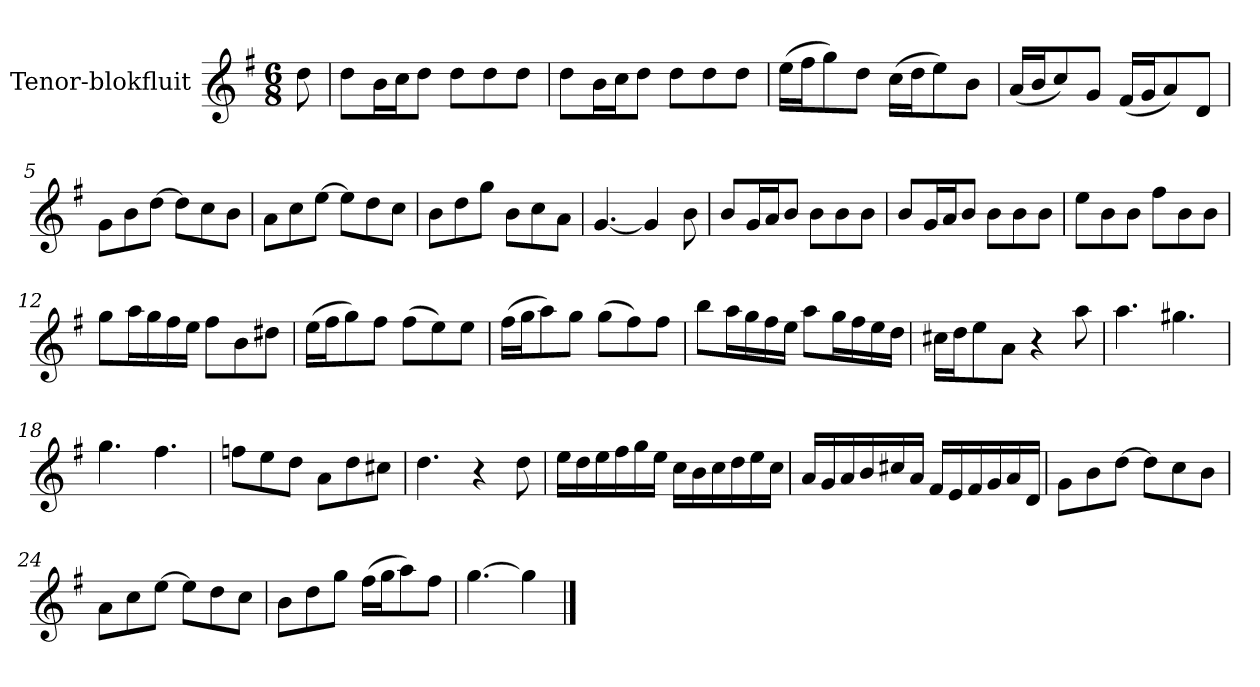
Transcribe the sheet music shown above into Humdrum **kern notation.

**kern
*part1
*staff1
*I"Tenor-blokfluit
*I'T. Blf.
*clefG2
*k[f#]
*M6/8
*MM60
=
8dd\
=1
8dd\L
16b\L
16cc\J
8dd\J
8dd\L
8dd\
8dd\J
=2
8dd\L
16b\L
16cc\J
8dd\J
8dd\L
8dd\
8dd\J
=3
(>16ee\LL
16ff#\J
8gg\)
8dd\J
(>16cc\LL
16dd\J
8ee\)
8b\J
=4
(<16a/LL
16b/J
8cc/)
8g/J
(<16f#/LL
16g/J
8a/)
8d/J
!!LO:LB:g=z
=5
8g\L
8b\
[8dd\J
8dd\L]
8cc\
8b\J
=6
8a\L
8cc\
[8ee\J
8ee\L]
8dd\
8cc\J
=7
8b\L
8dd\
8gg\J
8b\L
8cc\
8a\J
=8
[4.g/
4g/]
8b\
=9
8b/L
16g/L
16a/J
8b/J
8b\L
8b\
8b\J
!!LO:LB:g=z
=10
8b/L
16g/L
16a/J
8b/J
8b\L
8b\
8b\J
=11
8ee\L
8b\
8b\J
8ff#\L
8b\
8b\J
=12
8gg\L
16aa\L
16gg\
16ff#\
16ee\JJ
8ff#\L
8b\
8dd#X\J
=13
(>16ee\LL
16ff#\J
8gg\)
8ff#\J
(>8ff#\L
8ee\)
8ee\J
!!LO:LB:g=z
=14
(>16ff#\LL
16gg\J
8aa\)
8gg\J
(>8gg\L
8ff#\)
8ff#\J
=15
8bb\L
16aa\L
16gg\
16ff#\
16ee\JJ
8aa\L
16gg\L
16ff#\
16ee\
16dd\JJ
=16
16cc#X\LL
16dd\J
8ee\
8a\J
4r
8aa\
=17
4.aa\
4.gg#X\
=18
4.gg\
4.ff#\
!!LO:LB:g=z
=19
8ffn\L
8ee\
8dd\J
8a\L
8dd\
8cc#X\J
=20
4.dd\
4r
8dd\
=21
16ee\LL
16dd\
16ee\
16ff#\
16gg\
16ee\JJ
16cc\LL
16b\
16cc\
16dd\
16ee\
16cc\JJ
=22
16a/LL
16g/
16a/
16b/
16cc#X/
16a/JJ
16f#/LL
16e/
16f#/
16g/
16a/
16d/JJ
!!LO:LB:g=z
=23
8g\L
8b\
[8dd\J
8dd\L]
8cc\
8b\J
=24
8a\L
8cc\
[8ee\J
8ee\L]
8dd\
8cc\J
=25
8b\L
8dd\
8gg\J
(>16ff#\LL
16gg\J
8aa\)
8ff#\J
=26
[4.gg\
4gg\]
==
*-
